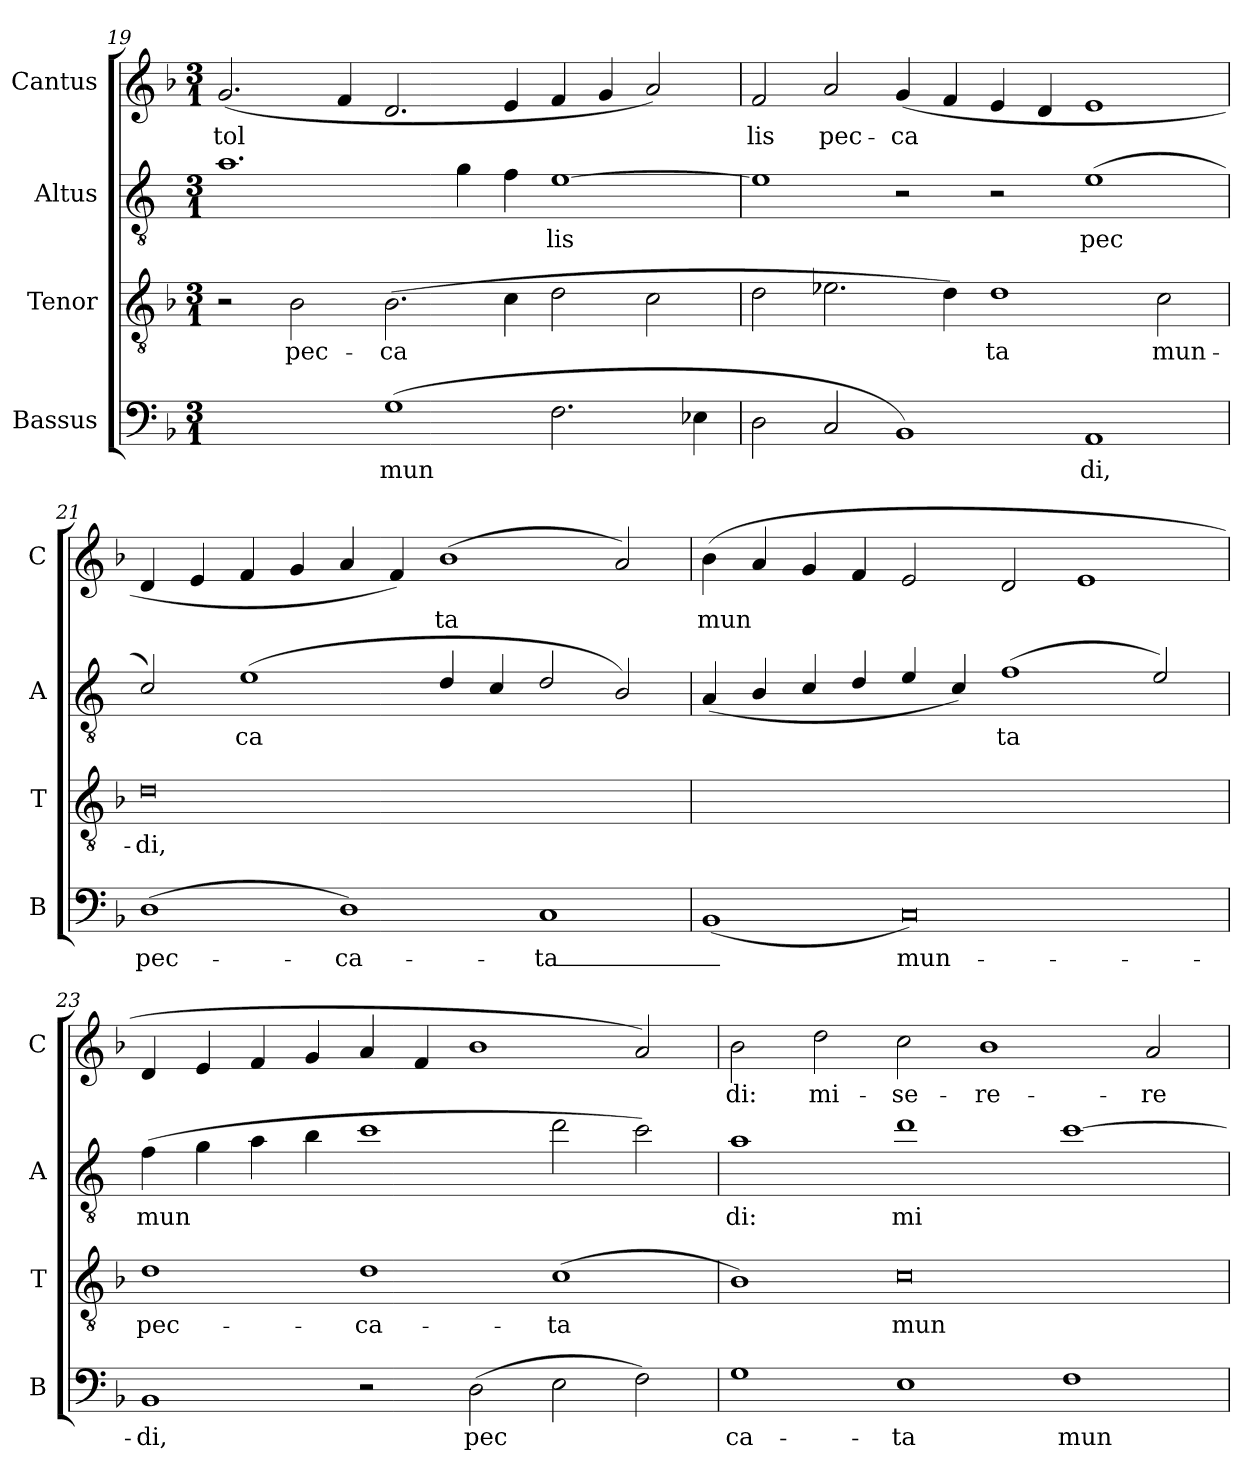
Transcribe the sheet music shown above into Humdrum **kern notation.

**kern	**text	**kern	**text	**kern	**text	**kern	**text
*part4	*part4	*part3	*part3	*part2	*part2	*part1	*part1
*staff4	*staff4	*staff3	*staff3	*staff2	*staff2	*staff1	*staff1
*I"Bassus	*	*I"Tenor	*	*I"Altus	*	*I"Cantus	*
*I'B	*	*I'T	*	*I'A	*	*I'C	*
*clefF4	*	*clefGv2	*	*clefGv2	*	*clefG2	*
*	*	*	*	*ITrd4c7	*	*	*
*k[b-]	*	*k[b-]	*	*k[b-]	*	*k[b-]	*
*M3/1	*	*M3/1	*	*M3/1	*	*M3/1	*
=19	=19	=19	=19	=19	=19	=19	=19
!	!	!	!	!	!	!	!LO:LY:b
2ryy	.	2r	.	1.d	.	(2.g/	tol
!	!	!	!LO:LY:b	!	!	!	!
2ryy	.	2B-\	pec-	.	.	.	.
.	.	.	.	.	.	4f/	.
!	!LO:LY:b	!	!LO:LY:b	!	!	!	!
(1G	mun	(2.B-\	ca	.	.	2.d/	.
.	.	.	.	4c\	.	.	.
.	.	4c\	.	4B-\	.	4e/	.
!	!	!	!	!	!LO:LY:b	!	!
2.F\	.	2d\	.	[1A	lis	4f/	.
.	.	.	.	.	.	4g/	.
.	.	2c\	.	.	.	2a/)	.
4E-X\	.	.	.	.	.	.	.
=20	=20	=20	=20	=20	=20	=20	=20
!	!	!	!	!	!	!	!LO:LY:b
2D\	.	2d\	.	1A]	.	2f/	lis
!	!	!	!	!	!	!	!LO:LY:b
2C/	.	2.e-X\	.	.	.	2a/	pec-
!	!	!	!	!	!	!	!LO:LY:b
1BB-)	.	.	.	2r	.	(4g/	ca
.	.	4d\)	.	.	.	4f/	.
!	!	!	!LO:LY:b	!	!	!	!
.	.	1d	ta	2r	.	4e/	.
.	.	.	.	.	.	4d/	.
!	!LO:LY:b	!	!	!	!LO:LY:b	!	!
1AA	di,	.	.	(1A	pec	1e	.
!	!	!	!LO:LY:b	!	!	!	!
.	.	2c\	mun-	.	.	.	.
!!LO:LB:g=z
=21	=21	=21	=21	=21	=21	=21	=21
!	!LO:LY:b	!	!LO:LY:b	!	!	!	!
(1D	pec-	0d	di,	2F/)	.	4d/	.
.	.	.	.	.	.	4e/	.
!	!	!	!	!	!LO:LY:b	!	!
.	.	.	.	(1A	ca	4f/	.
.	.	.	.	.	.	4g/	.
!	!LO:LY:b	!	!	!	!	!	!
1D)	ca-	.	.	.	.	4a/	.
.	.	.	.	.	.	4f/)	.
!	!	!	!	!	!	!	!LO:LY:b
.	.	.	.	4G/	.	(1b-	ta
.	.	.	.	4F/	.	.	.
!	!LO:LY:b	!	!	!	!	!	!
1C	ta_-	2ryy	.	2G/	.	.	.
.	.	2ryy	.	2E/)	.	2a/)	.
!!LO:LB:g=z
=22	=22	=22	=22	=22	=22	=22	=22
!	!LO:LY:b	!	!	!	!	!	!LO:LY:b
(1BB-	_	0.ryy	.	(4D/	.	(4b-\	mun
.	.	.	.	4E/	.	4a/	.
.	.	.	.	4F/	.	4g/	.
.	.	.	.	4G/	.	4f/	.
!	!LO:LY:b	!	!	!	!	!	!
0C)	mun-	.	.	4A/	.	2e/	.
.	.	.	.	4F/)	.	.	.
!	!	!	!	!	!LO:LY:b	!	!
.	.	.	.	(1B-	ta	2d/	.
.	.	.	.	.	.	1e	.
.	.	.	.	2A/)	.	.	.
=23	=23	=23	=23	=23	=23	=23	=23
!	!LO:LY:b	!	!LO:LY:b	!	!LO:LY:b	!	!
1BB-	di,	1d	pec-	(4B-\	mun	4d/	.
.	.	.	.	4c\	.	4e/	.
.	.	.	.	4d\	.	4f/	.
.	.	.	.	4e\	.	4g/	.
!	!	!	!LO:LY:b	!	!	!	!
2r	.	1d	ca-	1f	.	4a/	.
.	.	.	.	.	.	4f/	.
!	!LO:LY:b	!	!	!	!	!	!
(2D\	pec	.	.	.	.	1b-	.
!	!	!	!LO:LY:b	!	!	!	!
2E\	.	(1c	ta	2g\	.	.	.
2F\)	.	.	.	2f\)	.	2a/)	.
=24	=24	=24	=24	=24	=24	=24	=24
!	!LO:LY:b	!	!	!	!LO:LY:b	!	!LO:LY:b
1G	ca-	1B-)	.	1d	di:	2b-\	di:
!	!	!	!	!	!	!	!LO:LY:b
.	.	.	.	.	.	2dd\	mi-
!	!LO:LY:b	!	!LO:LY:b	!	!LO:LY:b	!	!LO:LY:b
1E	ta	0c	mun-	1g	mi	2cc\	se-
!	!	!	!	!	!	!	!LO:LY:b
.	.	.	.	.	.	1b-	re-
!	!LO:LY:b	!	!	!	!	!	!
1F	mun-	.	.	[1f	.	.	.
!	!	!	!	!	!	!	!LO:LY:b
.	.	.	.	.	.	2a/	re
=	=	=	=	=	=	=	=
*-	*-	*-	*-	*-	*-	*-	*-
